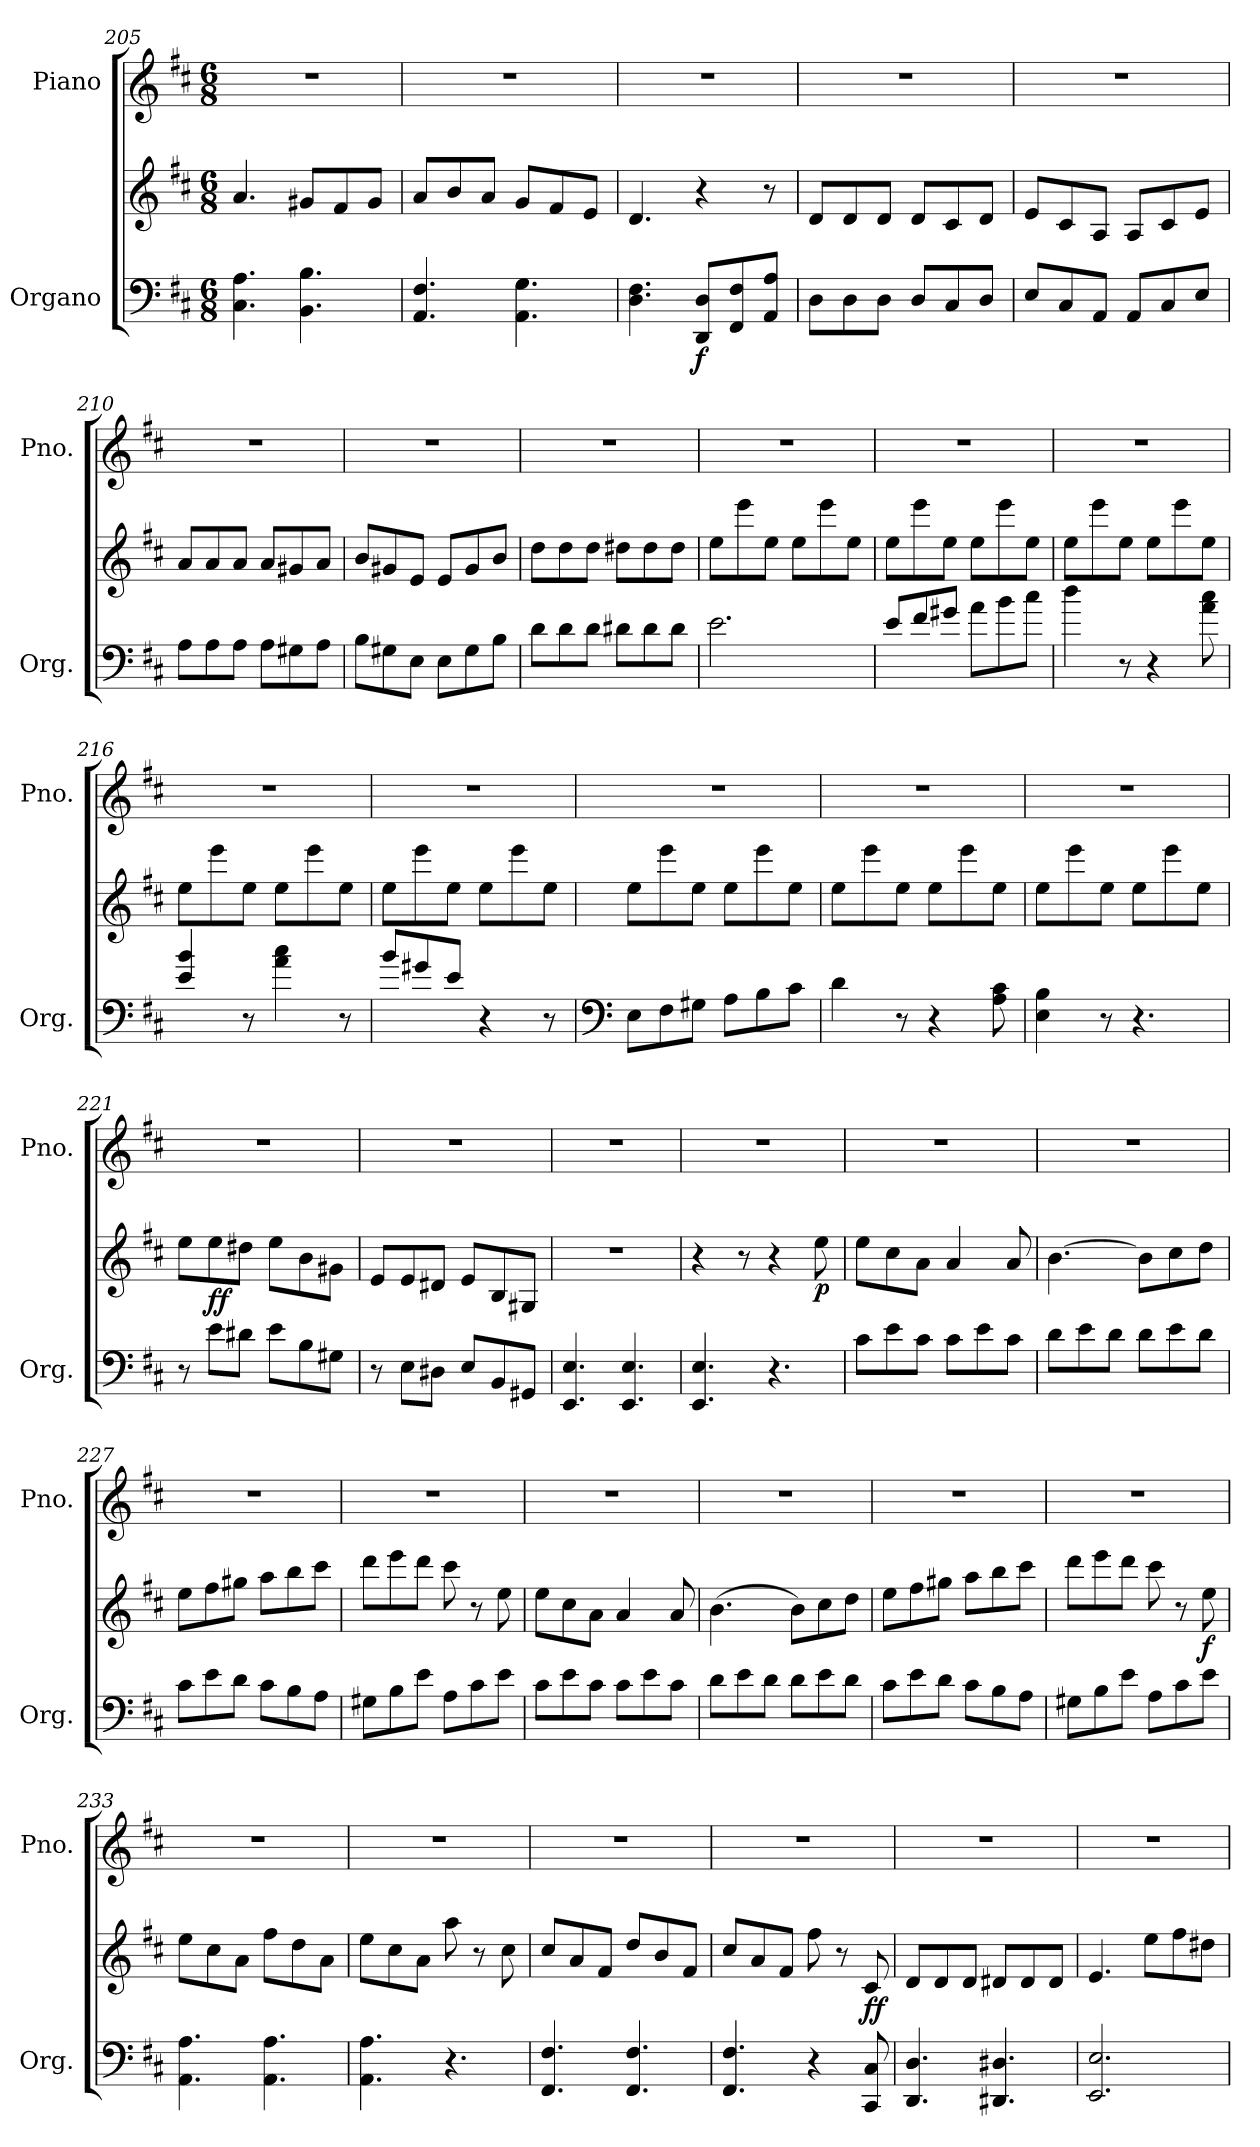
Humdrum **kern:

**kern	**kern	**dynam	**kern
*part2	*part2	*part2	*part1
*staff3	*staff2	*staff2/3	*staff1
*I"Organo	*	*	*I"Piano
*I'Org.	*	*	*I'Pno.
*clefF4	*clefG2	*	*clefG2
*k[f#c#]	*k[f#c#]	*	*k[f#c#]
*M6/8	*M6/8	*	*M6/8
=205	=205	=205	=205
4.C#\ 4.A\	4.a/	.	2.r
4.BB\ 4.B\	8g#X/L	.	.
.	8f#/	.	.
.	8g#/J	.	.
=206	=206	=206	=206
4.AA/ 4.F#/	8a/L	.	2.r
.	8b/	.	.
.	8a/J	.	.
4.AA\ 4.G\	8g/L	.	.
.	8f#/	.	.
.	8e/J	.	.
=207	=207	=207	=207
4.D\ 4.F#\	4.d/	.	2.r
!	!	!LO:DY:b=2	!
8DD/ 8D/L	4r	f	.
8FF#/ 8F#/	.	.	.
8AA/ 8A/J	8r	.	.
!!LO:LB:g=z
=208	=208	=208	=208
8D\L	8d/L	.	2.r
8D\	8d/	.	.
8D\J	8d/J	.	.
8D/L	8d/L	.	.
8C#/	8c#/	.	.
8D/J	8d/J	.	.
=209	=209	=209	=209
8E/L	8e/L	.	2.r
8C#/	8c#/	.	.
8AA/J	8A/J	.	.
8AA/L	8A/L	.	.
8C#/	8c#/	.	.
8E/J	8e/J	.	.
=210	=210	=210	=210
8A\L	8a/L	.	2.r
8A\	8a/	.	.
8A\J	8a/J	.	.
8A\L	8a/L	.	.
8G#X\	8g#X/	.	.
8A\J	8a/J	.	.
=211	=211	=211	=211
8B\L	8b/L	.	2.r
8G#X\	8g#X/	.	.
8E\J	8e/J	.	.
8E\L	8e/L	.	.
8G#\	8g#/	.	.
8B\J	8b/J	.	.
=212	=212	=212	=212
8d\L	8dd\L	.	2.r
8d\	8dd\	.	.
8d\J	8dd\J	.	.
8d#X\L	8dd#X\L	.	.
8d#\	8dd#\	.	.
8d#\J	8dd#\J	.	.
=213	=213	=213	=213
2.e\	8ee\L	.	2.r
.	8eee\	.	.
.	8ee\J	.	.
.	8ee\L	.	.
.	8eee\	.	.
.	8ee\J	.	.
!!LO:LB:g=z
=214	=214	=214	=214
8e/L	8ee\L	.	2.r
8f#/	8eee\	.	.
8g#X/J	8ee\J	.	.
8a\L	8ee\L	.	.
8b\	8eee\	.	.
8cc#\J	8ee\J	.	.
=215	=215	=215	=215
4dd\	8ee\L	.	2.r
.	8eee\	.	.
8r	8ee\J	.	.
4r	8ee\L	.	.
.	8eee\	.	.
8a\ 8cc#\	8ee\J	.	.
=216	=216	=216	=216
4e/ 4b/	8ee\L	.	2.r
.	8eee\	.	.
8r	8ee\J	.	.
4a\ 4cc#\	8ee\L	.	.
.	8eee\	.	.
8r	8ee\J	.	.
=217	=217	=217	=217
8b/L	8ee\L	.	2.r
8g#X/	8eee\	.	.
8e/J	8ee\J	.	.
4r	8ee\L	.	.
.	8eee\	.	.
8r	8ee\J	.	.
=218	=218	=218	=218
*clefF4	*	*	*
8E\L	8ee\L	.	2.r
8F#\	8eee\	.	.
8G#X\J	8ee\J	.	.
8A\L	8ee\L	.	.
8B\	8eee\	.	.
8c#\J	8ee\J	.	.
=219	=219	=219	=219
4d\	8ee\L	.	2.r
.	8eee\	.	.
8r	8ee\J	.	.
4r	8ee\L	.	.
.	8eee\	.	.
8A\ 8c#\	8ee\J	.	.
!!LO:PB:g=z
=220	=220	=220	=220
4E\ 4B\	8ee\L	.	2.r
.	8eee\	.	.
8r	8ee\J	.	.
4.r	8ee\L	.	.
.	8eee\	.	.
.	8ee\J	.	.
=221	=221	=221	=221
8r	8ee\L	.	2.r
!	!	!LO:DY:b	!
8e\L	8ee\	ff	.
8d#X\J	8dd#X\J	.	.
8e\L	8ee\L	.	.
8B\	8b\	.	.
8G#X\J	8g#X\J	.	.
=222	=222	=222	=222
8r	8e/L	.	2.r
8E\L	8e/	.	.
8D#X\J	8d#X/J	.	.
8E/L	8e/L	.	.
8BB/	8B/	.	.
8GG#X/J	8G#X/J	.	.
=223	=223	=223	=223
4.EE/ 4.E/	2.r	.	2.r
4.EE/ 4.E/	.	.	.
=224	=224	=224	=224
4.EE/ 4.E/	4r	.	2.r
.	8r	.	.
4.r	4r	.	.
!	!	!LO:DY:b	!
.	8ee\	p	.
=225	=225	=225	=225
8c#\L	8ee\L	.	2.r
8e\	8cc#\	.	.
8c#\J	8a\J	.	.
8c#\L	4a/	.	.
8e\	.	.	.
8c#\J	8a/	.	.
!!LO:LB:g=z
=226	=226	=226	=226
8d\L	[4.b\	.	2.r
8e\	.	.	.
8d\J	.	.	.
8d\L	8b\L]	.	.
8e\	8cc#\	.	.
8d\J	8dd\J	.	.
=227	=227	=227	=227
8c#\L	8ee\L	.	2.r
8e\	8ff#\	.	.
8d\J	8gg#X\J	.	.
8c#\L	8aa\L	.	.
8B\	8bb\	.	.
8A\J	8ccc#\J	.	.
=228	=228	=228	=228
8G#X\L	8ddd\L	.	2.r
8B\	8eee\	.	.
8e\J	8ddd\J	.	.
8A\L	8ccc#\	.	.
8c#\	8r	.	.
8e\J	8ee\	.	.
=229	=229	=229	=229
8c#\L	8ee\L	.	2.r
8e\	8cc#\	.	.
8c#\J	8a\J	.	.
8c#\L	4a/	.	.
8e\	.	.	.
8c#\J	8a/	.	.
=230	=230	=230	=230
8d\L	(>4.b\	.	2.r
8e\	.	.	.
8d\J	.	.	.
8d\L	8b\L)	.	.
8e\	8cc#\	.	.
8d\J	8dd\J	.	.
!!LO:LB:g=z
=231	=231	=231	=231
8c#\L	8ee\L	.	2.r
8e\	8ff#\	.	.
8d\J	8gg#X\J	.	.
8c#\L	8aa\L	.	.
8B\	8bb\	.	.
8A\J	8ccc#\J	.	.
=232	=232	=232	=232
8G#X\L	8ddd\L	.	2.r
8B\	8eee\	.	.
8e\J	8ddd\J	.	.
8A\L	8ccc#\	.	.
8c#\	8r	.	.
!	!	!LO:DY:b	!
8e\J	8ee\	f	.
=233	=233	=233	=233
4.AA\ 4.A\	8ee\L	.	2.r
.	8cc#\	.	.
.	8a\J	.	.
4.AA\ 4.A\	8ff#\L	.	.
.	8dd\	.	.
.	8a\J	.	.
=234	=234	=234	=234
4.AA\ 4.A\	8ee\L	.	2.r
.	8cc#\	.	.
.	8a\J	.	.
4.r	8aa\	.	.
.	8r	.	.
.	8cc#\	.	.
=235	=235	=235	=235
4.FF#/ 4.F#/	8cc#/L	.	2.r
.	8a/	.	.
.	8f#/J	.	.
4.FF#/ 4.F#/	8dd/L	.	.
.	8b/	.	.
.	8f#/J	.	.
=236	=236	=236	=236
4.FF#/ 4.F#/	8cc#/L	.	2.r
.	8a/	.	.
.	8f#/J	.	.
4r	8ff#\	.	.
.	8r	.	.
!	!	!LO:DY:b	!
8CC#/ 8C#/	8c#/	ff	.
!!LO:LB:g=z
=237	=237	=237	=237
4.DD/ 4.D/	8d/L	.	2.r
.	8d/	.	.
.	8d/J	.	.
4.DD#X/ 4.D#X/	8d#X/L	.	.
.	8d#/	.	.
.	8d#/J	.	.
=238	=238	=238	=238
2.EE/ 2.E/	4.e/	.	2.r
.	8ee\L	.	.
.	8ff#\	.	.
.	8dd#X\J	.	.
=	=	=	=
*-	*-	*-	*-
